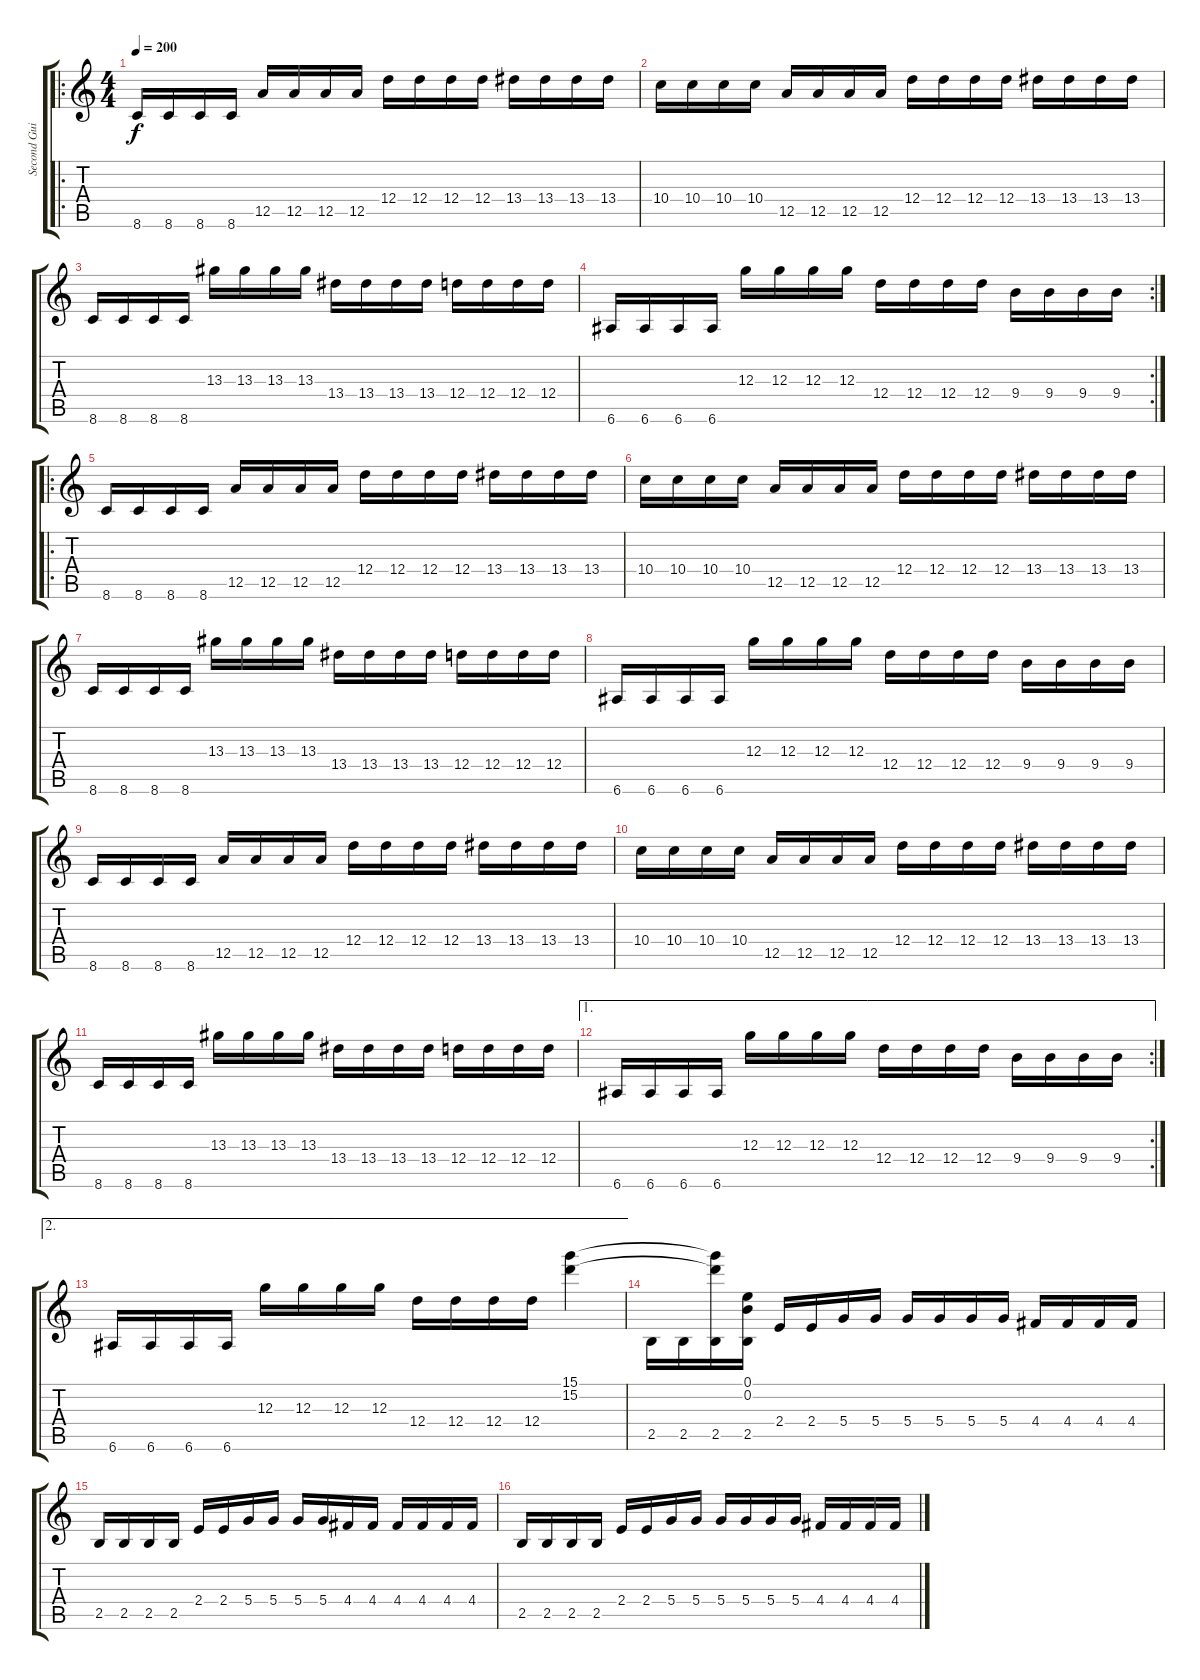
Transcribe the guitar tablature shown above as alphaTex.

\track ("Second Guitar (filler)" "Second Gui") {instrument distortionguitar}
\staff {score tabs}
\tuning (E4 B3 G3 D3 A2 E2) {hide}
\ro
\ts (4 4)
\tempo 200
\clef g2
\ks c
8.6.16{dy f} 8.6.16 8.6.16 8.6.16 12.5.16 12.5.16 12.5.16 12.5.16 12.4.16 12.4.16 12.4.16 12.4.16 13.4.16 13.4.16 13.4.16 13.4.16 |
10.4.16 10.4.16 10.4.16 10.4.16 12.5.16 12.5.16 12.5.16 12.5.16 12.4.16 12.4.16 12.4.16 12.4.16 13.4.16 13.4.16 13.4.16 13.4.16 |
8.6.16 8.6.16 8.6.16 8.6.16 13.3.16 13.3.16 13.3.16 13.3.16 13.4.16 13.4.16 13.4.16 13.4.16 12.4.16 12.4.16 12.4.16 12.4.16 |
\rc 2
6.6.16 6.6.16 6.6.16 6.6.16 12.3.16 12.3.16 12.3.16 12.3.16 12.4.16 12.4.16 12.4.16 12.4.16 9.4.16 9.4.16 9.4.16 9.4.16 |
\ro
8.6.16 8.6.16 8.6.16 8.6.16 12.5.16 12.5.16 12.5.16 12.5.16 12.4.16 12.4.16 12.4.16 12.4.16 13.4.16 13.4.16 13.4.16 13.4.16 |
10.4.16 10.4.16 10.4.16 10.4.16 12.5.16 12.5.16 12.5.16 12.5.16 12.4.16 12.4.16 12.4.16 12.4.16 13.4.16 13.4.16 13.4.16 13.4.16 |
8.6.16 8.6.16 8.6.16 8.6.16 13.3.16 13.3.16 13.3.16 13.3.16 13.4.16 13.4.16 13.4.16 13.4.16 12.4.16 12.4.16 12.4.16 12.4.16 |
6.6.16 6.6.16 6.6.16 6.6.16 12.3.16 12.3.16 12.3.16 12.3.16 12.4.16 12.4.16 12.4.16 12.4.16 9.4.16 9.4.16 9.4.16 9.4.16 |
8.6.16 8.6.16 8.6.16 8.6.16 12.5.16 12.5.16 12.5.16 12.5.16 12.4.16 12.4.16 12.4.16 12.4.16 13.4.16 13.4.16 13.4.16 13.4.16 |
10.4.16 10.4.16 10.4.16 10.4.16 12.5.16 12.5.16 12.5.16 12.5.16 12.4.16 12.4.16 12.4.16 12.4.16 13.4.16 13.4.16 13.4.16 13.4.16 |
8.6.16 8.6.16 8.6.16 8.6.16 13.3.16 13.3.16 13.3.16 13.3.16 13.4.16 13.4.16 13.4.16 13.4.16 12.4.16 12.4.16 12.4.16 12.4.16 |
\ae 1
\rc 2
6.6.16 6.6.16 6.6.16 6.6.16 12.3.16 12.3.16 12.3.16 12.3.16 12.4.16 12.4.16 12.4.16 12.4.16 9.4.16 9.4.16 9.4.16 9.4.16 |
\ae 2
6.6.16 6.6.16 6.6.16 6.6.16 12.3.16 12.3.16 12.3.16 12.3.16 12.4.16 12.4.16 12.4.16 12.4.16 (15.1 15.2).4 |
2.5.16 2.5.16 (15.1{t} 15.2{t} 2.5).16 (0.1 0.2 2.5).16 2.4.16 2.4.16 5.4.16 5.4.16 5.4.16 5.4.16 5.4.16 5.4.16 4.4.16 4.4.16 4.4.16 4.4.16 |
2.5.16 2.5.16 2.5.16 2.5.16 2.4.16 2.4.16 5.4.16 5.4.16 5.4.16 5.4.16 4.4.16 4.4.16 4.4.16 4.4.16 4.4.16 4.4.16 |
2.5.16 2.5.16 2.5.16 2.5.16 2.4.16 2.4.16 5.4.16 5.4.16 5.4.16 5.4.16 5.4.16 5.4.16 4.4.16 4.4.16 4.4.16 4.4.16
